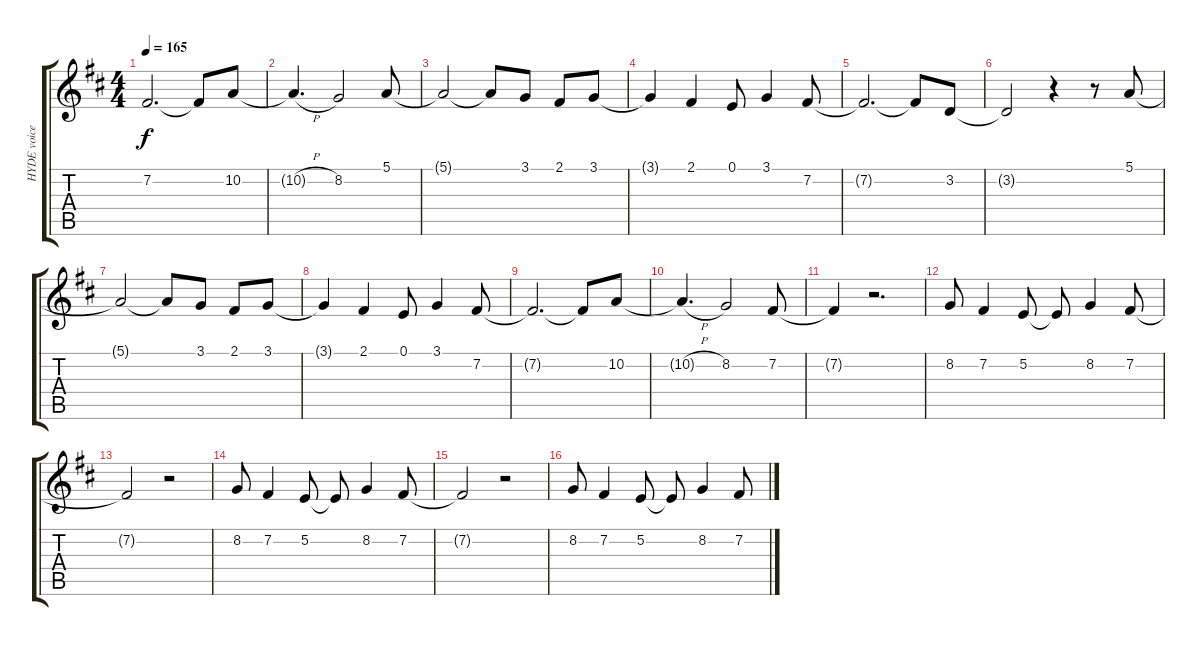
\track ("HYDE voice" "HYDE voice") {instrument flute}
\staff {score tabs}
\tuning (E4 B3 G3 D3 A2 E2) {hide}
\ts (4 4)
\tempo 165
\clef g2
\ks d
7.2{t}.2{d dy f} 7.2{t}.8 10.2.8 |
10.2{h t}.4{d} 8.2.2 5.1.8 |
5.1{t}.2 5.1{t}.8 3.1.8 2.1.8 3.1.8 |
3.1{t}.4 2.1.4 0.1.8 3.1.4 7.2.8 |
7.2{t}.2{d} 7.2{t}.8 3.2.8 |
3.2{t}.2 r.4 r.8 5.1.8 |
5.1{t}.2 5.1{t}.8 3.1.8 2.1.8 3.1.8 |
3.1{t}.4 2.1.4 0.1.8 3.1.4 7.2.8 |
7.2{t}.2{d} 7.2{t}.8 10.2.8 |
10.2{h t}.4{d} 8.2.2 7.2.8 |
7.2{t}.4 r.2{d} |
8.2.8 7.2.4 5.2.8 5.2{t}.8 8.2.4 7.2.8 |
7.2{t}.2 r.2 |
8.2.8 7.2.4 5.2.8 5.2{t}.8 8.2.4 7.2.8 |
7.2{t}.2 r.2 |
8.2.8 7.2.4 5.2.8 5.2{t}.8 8.2.4 7.2.8
